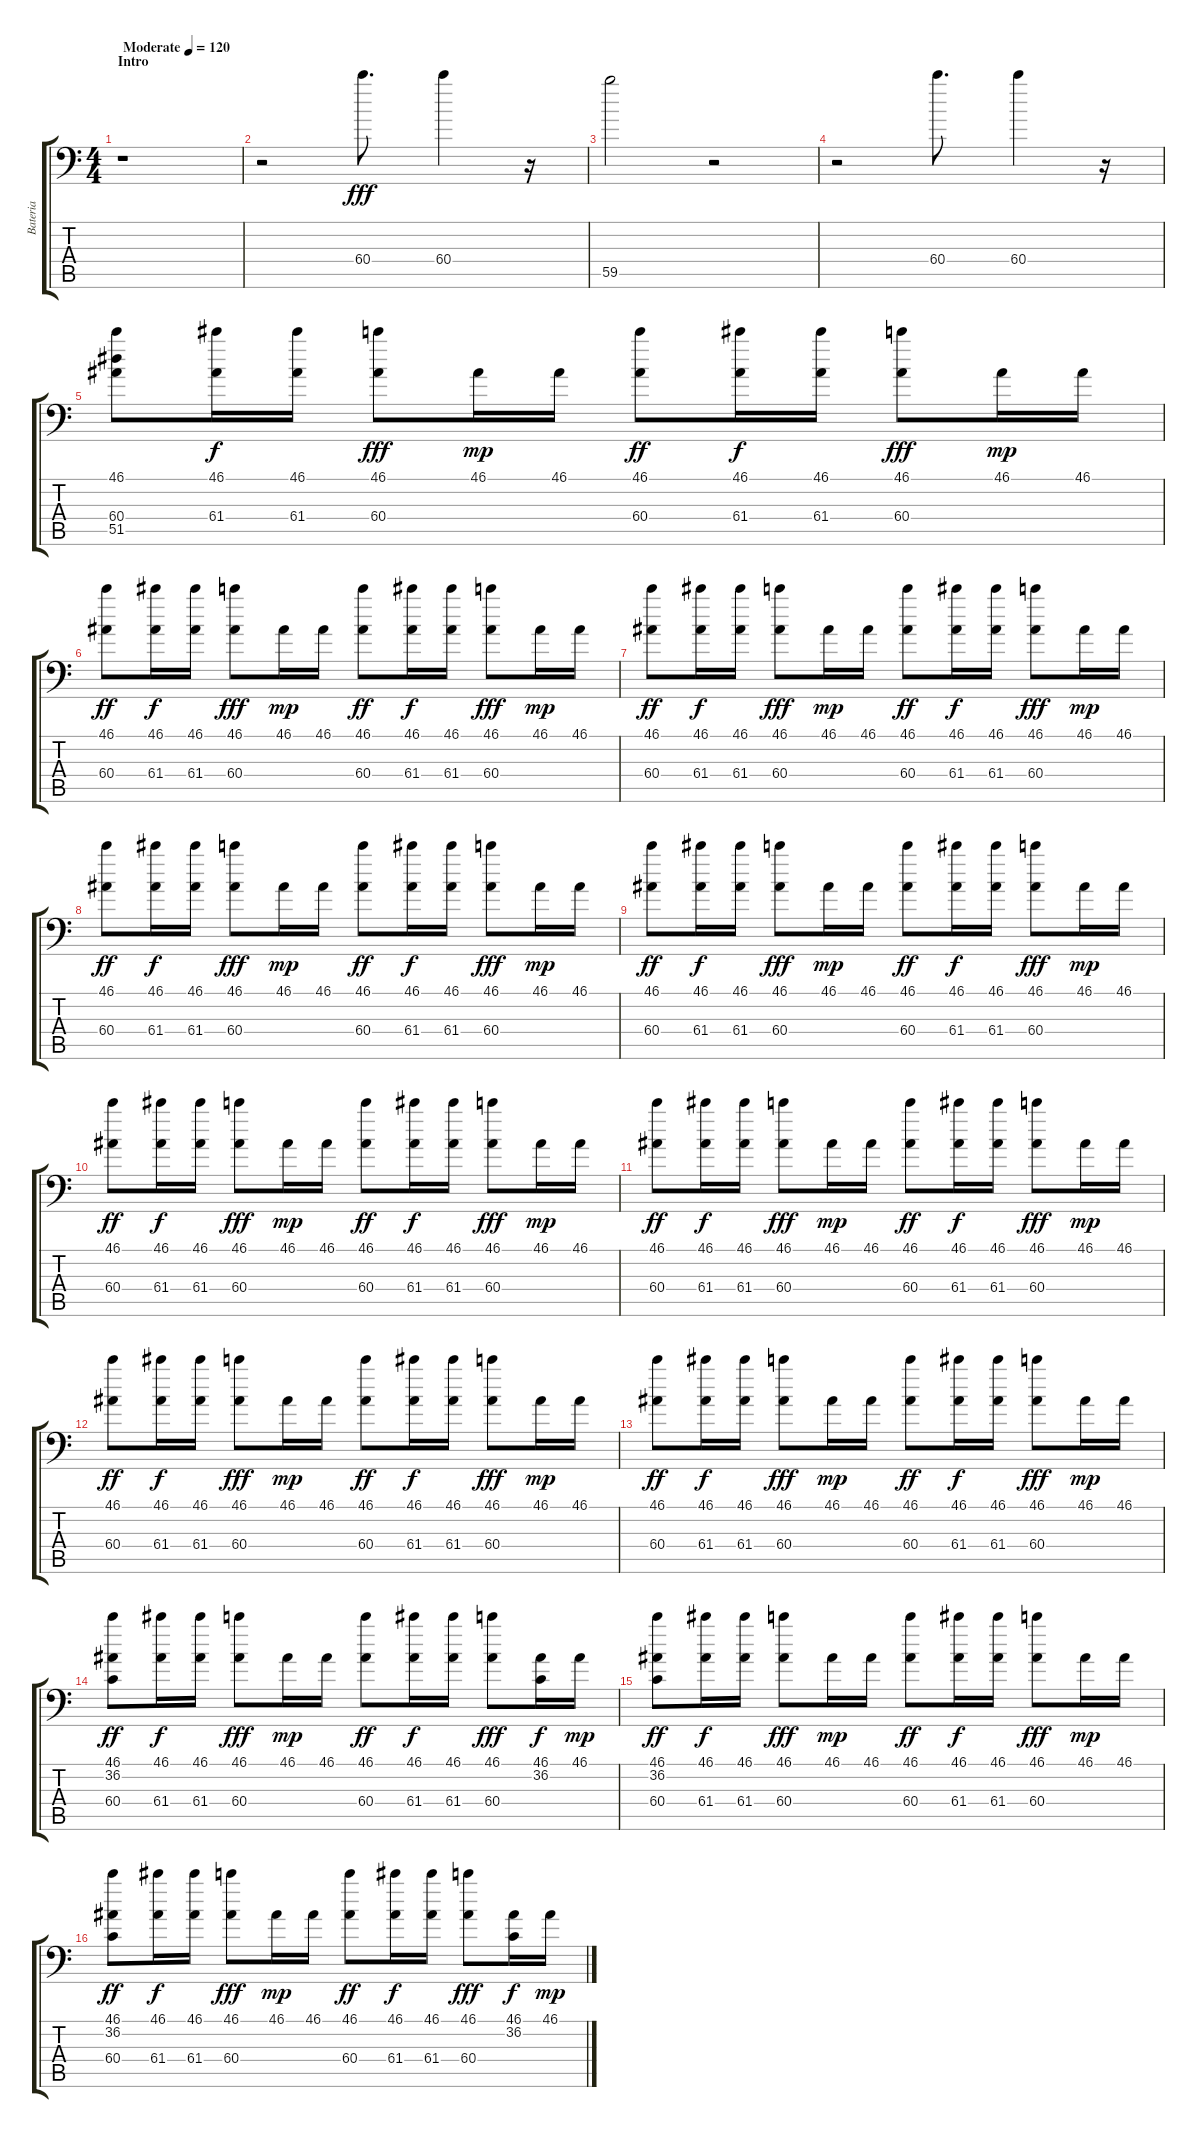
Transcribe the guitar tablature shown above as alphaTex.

\track ("Bateria" "Bateria") {instrument acousticgrandpiano}
\staff {score tabs}
\tuning (C-1 C-1 C-1 C-1 C-1 C-1) {hide}
\ts (4 4)
\section ("" "Intro")
\tempo (120 "Moderate")
\clef f4
\ks c
r.1{dy fff instrument acousticgrandpiano} |
r.2 60.4.8{d} 60.4.4 r.16 |
59.5.2 r.2 |
r.2 60.4.8{d} 60.4.4 r.16 |
(46.1 60.4 51.5).8 (46.1 61.4).16{dy f} (46.1 61.4).16 (46.1 60.4).8{dy fff} 46.1.16{dy mp} 46.1.16 (46.1 60.4).8{dy ff} (46.1 61.4).16{dy f} (46.1 61.4).16 (46.1 60.4).8{dy fff} 46.1.16{dy mp} 46.1.16 |
(46.1 60.4).8{dy ff} (46.1 61.4).16{dy f} (46.1 61.4).16 (46.1 60.4).8{dy fff} 46.1.16{dy mp} 46.1.16 (46.1 60.4).8{dy ff} (46.1 61.4).16{dy f} (46.1 61.4).16 (46.1 60.4).8{dy fff} 46.1.16{dy mp} 46.1.16 |
(46.1 60.4).8{dy ff} (46.1 61.4).16{dy f} (46.1 61.4).16 (46.1 60.4).8{dy fff} 46.1.16{dy mp} 46.1.16 (46.1 60.4).8{dy ff} (46.1 61.4).16{dy f} (46.1 61.4).16 (46.1 60.4).8{dy fff} 46.1.16{dy mp} 46.1.16 |
(46.1 60.4).8{dy ff} (46.1 61.4).16{dy f} (46.1 61.4).16 (46.1 60.4).8{dy fff} 46.1.16{dy mp} 46.1.16 (46.1 60.4).8{dy ff} (46.1 61.4).16{dy f} (46.1 61.4).16 (46.1 60.4).8{dy fff} 46.1.16{dy mp} 46.1.16 |
(46.1 60.4).8{dy ff} (46.1 61.4).16{dy f} (46.1 61.4).16 (46.1 60.4).8{dy fff} 46.1.16{dy mp} 46.1.16 (46.1 60.4).8{dy ff} (46.1 61.4).16{dy f} (46.1 61.4).16 (46.1 60.4).8{dy fff} 46.1.16{dy mp} 46.1.16 |
(46.1 60.4).8{dy ff} (46.1 61.4).16{dy f} (46.1 61.4).16 (46.1 60.4).8{dy fff} 46.1.16{dy mp} 46.1.16 (46.1 60.4).8{dy ff} (46.1 61.4).16{dy f} (46.1 61.4).16 (46.1 60.4).8{dy fff} 46.1.16{dy mp} 46.1.16 |
(46.1 60.4).8{dy ff} (46.1 61.4).16{dy f} (46.1 61.4).16 (46.1 60.4).8{dy fff} 46.1.16{dy mp} 46.1.16 (46.1 60.4).8{dy ff} (46.1 61.4).16{dy f} (46.1 61.4).16 (46.1 60.4).8{dy fff} 46.1.16{dy mp} 46.1.16 |
(46.1 60.4).8{dy ff} (46.1 61.4).16{dy f} (46.1 61.4).16 (46.1 60.4).8{dy fff} 46.1.16{dy mp} 46.1.16 (46.1 60.4).8{dy ff} (46.1 61.4).16{dy f} (46.1 61.4).16 (46.1 60.4).8{dy fff} 46.1.16{dy mp} 46.1.16 |
(46.1 60.4).8{dy ff} (46.1 61.4).16{dy f} (46.1 61.4).16 (46.1 60.4).8{dy fff} 46.1.16{dy mp} 46.1.16 (46.1 60.4).8{dy ff} (46.1 61.4).16{dy f} (46.1 61.4).16 (46.1 60.4).8{dy fff} 46.1.16{dy mp} 46.1.16 |
(46.1 36.2 60.4).8{dy ff} (46.1 61.4).16{dy f} (46.1 61.4).16 (46.1 60.4).8{dy fff} 46.1.16{dy mp} 46.1.16 (46.1 60.4).8{dy ff} (46.1 61.4).16{dy f} (46.1 61.4).16 (46.1 60.4).8{dy fff} (46.1 36.2).16{dy f} 46.1.16{dy mp} |
(46.1 36.2 60.4).8{dy ff} (46.1 61.4).16{dy f} (46.1 61.4).16 (46.1 60.4).8{dy fff} 46.1.16{dy mp} 46.1.16 (46.1 60.4).8{dy ff} (46.1 61.4).16{dy f} (46.1 61.4).16 (46.1 60.4).8{dy fff} 46.1.16{dy mp} 46.1.16 |
(46.1 36.2 60.4).8{dy ff} (46.1 61.4).16{dy f} (46.1 61.4).16 (46.1 60.4).8{dy fff} 46.1.16{dy mp} 46.1.16 (46.1 60.4).8{dy ff} (46.1 61.4).16{dy f} (46.1 61.4).16 (46.1 60.4).8{dy fff} (46.1 36.2).16{dy f} 46.1.16{dy mp}
